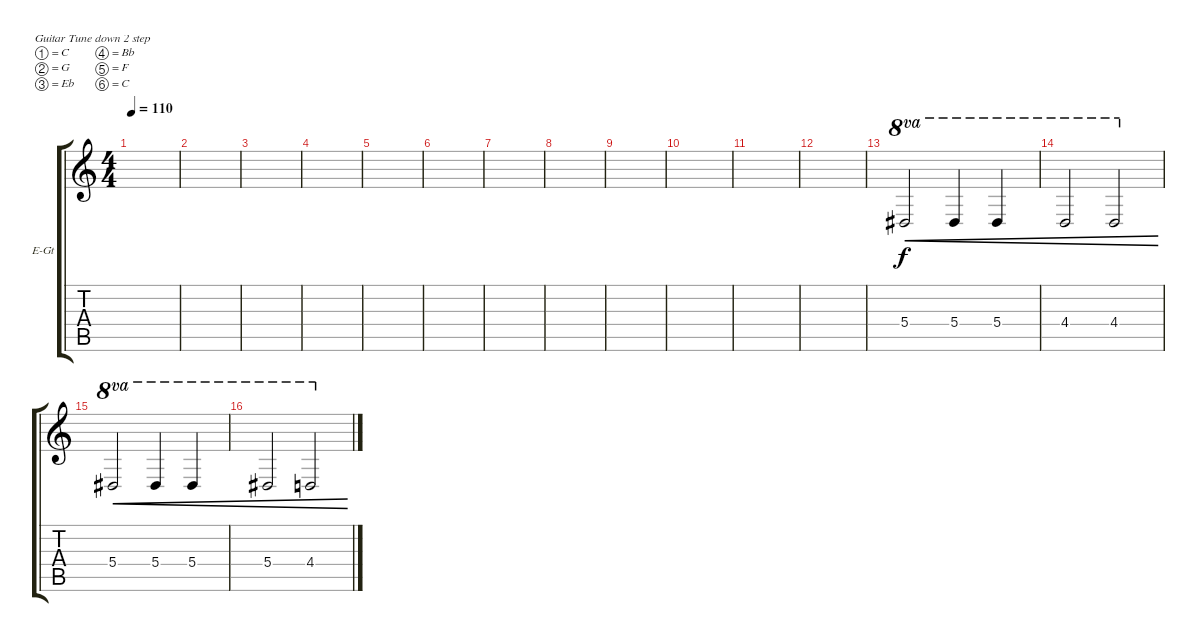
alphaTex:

\defaultSystemsLayout 4
\bracketExtendMode groupsimilarinstruments
\firstSystemTrackNameOrientation horizontal
\otherSystemsTrackNameOrientation horizontal
\track ("Electric Guitar 11" "E-Gt") {instrument distortionguitar}
\staff {score tabs}
\tuning (C4 G3 Eb3 Bb2 F2 C2)
\ts (4 4)
\tempo 110
\clef g2
\scale
0.333333
\ks c
|
\scale
0.333333 |
\scale
0.333333 |
\scale
0.333333 |
\scale
0.333333 |
\scale
0.333333 |
\scale
0.333333 |
\scale
0.333333 |
\scale
0.333333 |
\scale
0.333333 |
|
|
5.4.2{ot 8va cre} 5.4.4{ot 8va cre} 5.4.4{ot 8va cre} |
4.4.2{ot 8va cre} 4.4.2{ot 8va cre} |
5.4.2{ot 8va cre} 5.4.4{ot 8va cre} 5.4.4{ot 8va cre} |
5.4.2{ot 8va cre} 4.4.2{ot 8va cre}
